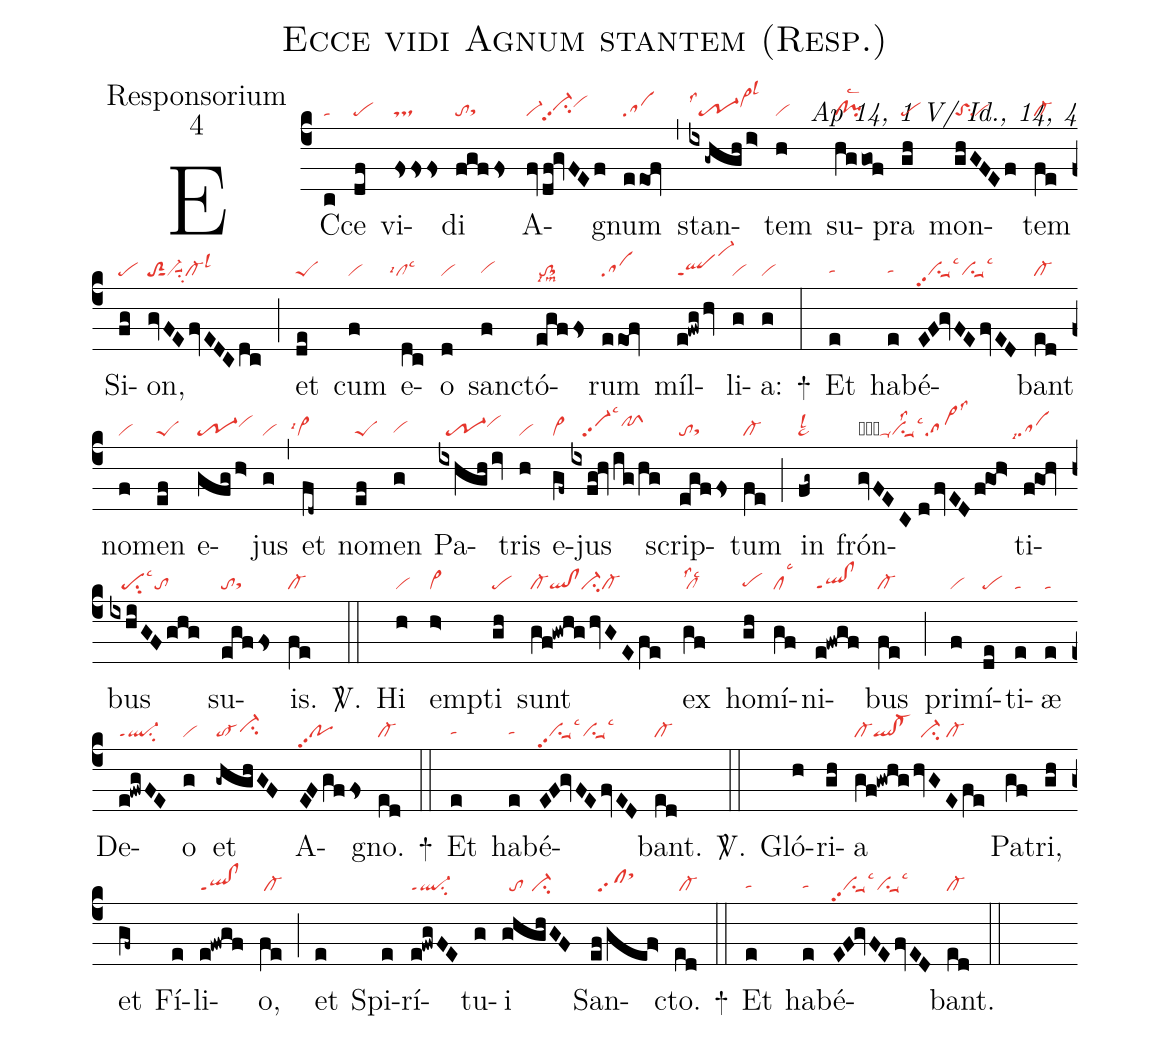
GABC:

name:Ecce vidi Agnum stantem (Resp.);
office-part:Responsorium;
mode:4;
commentary:Ap 14, 1 V/ Id., 14, 4;
nabc-lines:1;
%%
(c4)
EC(c|ta)ce(df|pe) vi(fsss|ts)di(fgffs|tosthg) A(fvdf!gvFEf|vi-vi-hhpp2su2vihi)gnum(eeOf|sa) (,)
stan(ix-ghgh/i>|tr-1lss1vi>hilsl3)tem(h|vi) su(hggof|cl!pilsc2)pra(gh|pe) mon(ghGFEf|toSsu2vi)tem(fe|cl-) Si(fg|pe)on,(gvFEfvEDCdc|toS2sut1vi-suu1su2cl-lsl3) (;)
et(de|peS) cum(f|vi) e(dc|```cllsc3lsi4)o(d|vi) sanc(f|vihg)tó(egffs|tolsi8lsm8``sthg)rum(eeOf|sa) míl(e!fwg/hv|qlppt1vi-hm)li(g|vi)a:(g|vi) +(:)
Et(e|tahg) ha(e|tahg)bé(EF!gvFEfvED|vipp2su1suu1lsc3visu1suu1lsc3)bant(ed|cl-) no(f|vi)men(ef|peS) e(gfg/h>|tr-1vihi)jus(g|vi) (,)
et(fd~|```vi>lsi4) no(ef|peS)men(g|vihg) Pa(ixhgh/iv|//tr-1vihi)tris(h|vi) e(gf~|vi>)jus(ixfg!hvig/hg|///vi-pp2lsc3pfShi) scrip(egffs|tosthg)tum(fe|cl-) (;)
in(fg~|ta>lsl2) frón(gvFEC//d/fvEDf!go!h>|vi-suu4lsi8ta-visu1suu1lss2lsc3sa>lss3)ti(fgOh|```salsi7)bus(ixhiGFghg|///pesu2lsc3to) su(egffs|tosthg)is.(fe|cl-) <sp>V/</sp>.(::)
Hi(h|vi) emp(h>|vi>)ti(gh|pe) sunt(gf!gwhg/hvGEfe|cl-ql!clci-cl-) ex(gf|cllss2lsc2) ho(gh|pehg)mí(gf|cllsc3)ni(e!fwgf|ql!clppt1)bus(fe|cl-) (;)
pri(f|vi)mí(de|pe)ti(e|ta)æ(e|ta) De(e!fwgFE|ql-ppt1su2)o(g|vi) et(-ghghGF|to-ci-hh) A(EFgffs|popp2)gno.(ed|cl-) +(::)
Et(e|tahg) ha(e|tahg)bé(EF!gvFEfvED|vipp2su1suu1lsc3visu1suu1lsc3)bant.(ed|cl-) <sp>V/</sp>.(::)
Gló(h)ri(gh)a(gf!gwhg|cl-ql!cl-|hvGEfe|//ci-/cl-) Pa(gf)tri,(gh) et(gf~) Fí(e)li(e!fwgf|ql!clppt1)o,(fe|/cl-) (;)
et(e) Spi(e)rí(e!fwgFE|ql-ppt1su2)tu(g)i(ghghGF|//to//ci-) San(ef/gef>|//sfsthk)cto.(ed|/cl-) +(::)
Et(e|tahg) ha(e|tahg)bé(EF!gvFEfvED|vipp2su1suu1lsc3visu1suu1lsc3)bant.(ed|cl-) (::)
